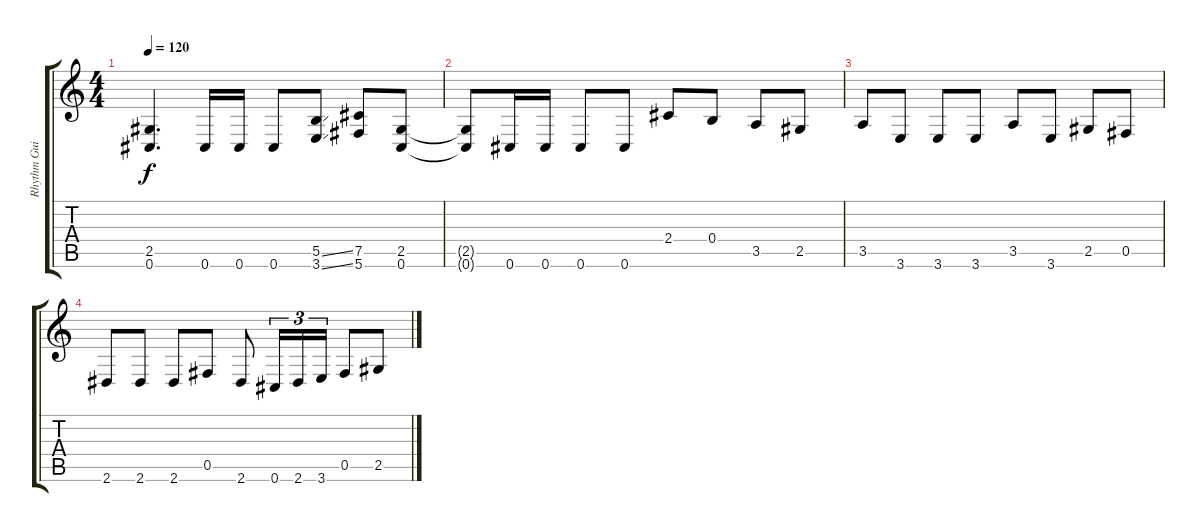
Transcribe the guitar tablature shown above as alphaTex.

\track ("Rhythm Guitar" "Rhythm Gui") {instrument distortionguitar}
\staff {score tabs}
\tuning (Db4 Ab3 E3 B2 Gb2 Db2) {hide}
\ts (4 4)
\tempo 120
\clef g2
\ks c
(2.5 0.6).4{d dy f} 0.6.16 0.6.16 0.6.8 (5.5{ss} 3.6{ss}).8 (7.5 5.6).8 (2.5 0.6).8 |
(2.5{t} 0.6{t}).8 0.6.16 0.6.16 0.6.8 0.6.8 2.4.8 0.4.8 3.5.8 2.5.8 |
3.5.8 3.6.8 3.6.8 3.6.8 3.5.8 3.6.8 2.5.8 0.5.8 |
2.6.8 2.6.8 2.6.8 0.5.8 2.6.8 0.6.16{tu (3 2)} 2.6.16{tu (3 2)} 3.6.16{tu (3 2)} 0.5.8 2.5.8
